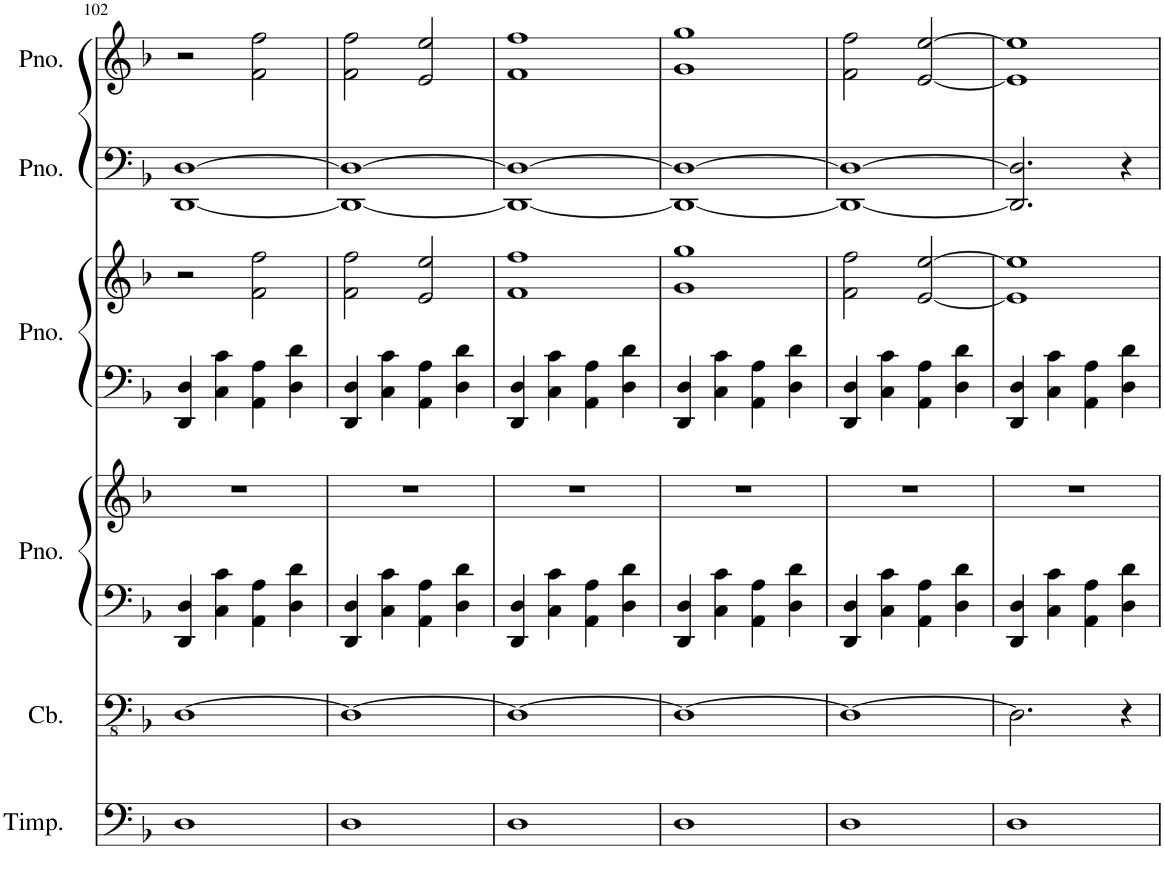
**kern	**kern	**kern	**kern	**kern	**kern	**kern	**kern
*part6	*part5	*part4	*part4	*part3	*part3	*part2	*part1
*staff8	*staff7	*staff6	*staff5	*staff4	*staff3	*staff2	*staff1
*I"Timpani	*I"Double Bass	*I"Piano	*	*I"Piano	*	*I"Piano	*I"Piano
*I'Timp.	*	*I'Pno.	*	*I'Pno.	*	*I'Pno.	*I'Pno.
!!LO:PB:g=z
*clefF4	*clefFv4	*clefF4	*clefG2	*clefF4	*clefG2	*clefF4	*clefG2
*	*Trd7c12	*	*	*	*	*	*
*k[b-]	*k[b-]	*k[b-]	*k[b-]	*k[b-]	*k[b-]	*k[b-]	*k[b-]
*M4/4	*M4/4	*M4/4	*M4/4	*M4/4	*M4/4	*M4/4	*M4/4
=102	=102	=102	=102	=102	=102	=102	=102
1D	[1DD	4DD/ 4D/	1r	4DD/ 4D/	2r	[1DD [1D	2r
.	.	4C\ 4c\	.	4C\ 4c\	.	.	.
.	.	4AA\ 4A\	.	4AA\ 4A\	2f\ 2ff\	.	2f\ 2ff\
.	.	4D\ 4d\	.	4D\ 4d\	.	.	.
=103	=103	=103	=103	=103	=103	=103	=103
1D	1DD_	4DD/ 4D/	1r	4DD/ 4D/	2f\ 2ff\	[1DD [1D	2f\ 2ff\
.	.	4C\ 4c\	.	4C\ 4c\	.	.	.
.	.	4AA\ 4A\	.	4AA\ 4A\	2e/ 2ee/	.	2e/ 2ee/
.	.	4D\ 4d\	.	4D\ 4d\	.	.	.
=104	=104	=104	=104	=104	=104	=104	=104
1D	1DD_	4DD/ 4D/	1r	4DD/ 4D/	1f 1ff	[1DD [1D	1f 1ff
.	.	4C\ 4c\	.	4C\ 4c\	.	.	.
.	.	4AA\ 4A\	.	4AA\ 4A\	.	.	.
.	.	4D\ 4d\	.	4D\ 4d\	.	.	.
=105	=105	=105	=105	=105	=105	=105	=105
1D	1DD_	4DD/ 4D/	1r	4DD/ 4D/	1g 1gg	[1DD [1D	1g 1gg
.	.	4C\ 4c\	.	4C\ 4c\	.	.	.
.	.	4AA\ 4A\	.	4AA\ 4A\	.	.	.
.	.	4D\ 4d\	.	4D\ 4d\	.	.	.
=106	=106	=106	=106	=106	=106	=106	=106
1D	1DD_	4DD/ 4D/	1r	4DD/ 4D/	2f\ 2ff\	[1DD [1D	2f\ 2ff\
.	.	4C\ 4c\	.	4C\ 4c\	.	.	.
.	.	4AA\ 4A\	.	4AA\ 4A\	[2e/ [2ee/	.	[2e/ [2ee/
.	.	4D\ 4d\	.	4D\ 4d\	.	.	.
=107	=107	=107	=107	=107	=107	=107	=107
1D	2.DD\]	4DD/ 4D/	1r	4DD/ 4D/	1e 1ee	2.DD/ 2.D/	1e 1ee
.	.	4C\ 4c\	.	4C\ 4c\	.	.	.
.	.	4AA\ 4A\	.	4AA\ 4A\	.	.	.
.	4r	4D\ 4d\	.	4D\ 4d\	.	4r	.
=	=	=	=	=	=	=	=
*-	*-	*-	*-	*-	*-	*-	*-
